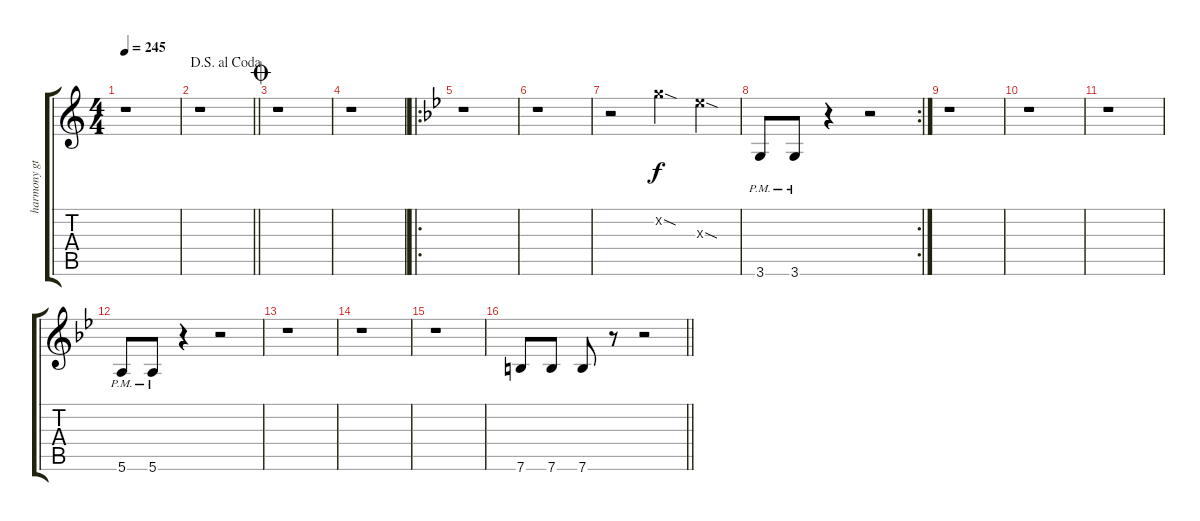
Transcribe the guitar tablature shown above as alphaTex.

\track ("harmony gt 2" "harmony gt") {instrument distortionguitar}
\staff {score tabs}
\tuning (E4 B3 G3 D3 A2 E2) {hide}
\ts (4 4)
\tempo 245
\clef g2
\ks c
r.1{dy f} |
\jump dalsegnoalcoda
\barLineRight lightlight
r.1 |
\jump coda
r.1 |
r.1 |
\ro
\ks bb
r.1 |
r.1 |
r.2 8.2{sod x}.4 8.3{sod x}.4 |
\rc 2
3.6{pm}.8 3.6{pm}.8 r.4 r.2 |
r.1 |
r.1 |
r.1 |
5.6{pm}.8 5.6{pm}.8 r.4 r.2 |
r.1 |
r.1 |
r.1 |
\barLineRight lightlight
7.6.8 7.6.8 7.6.8 r.8 r.2
